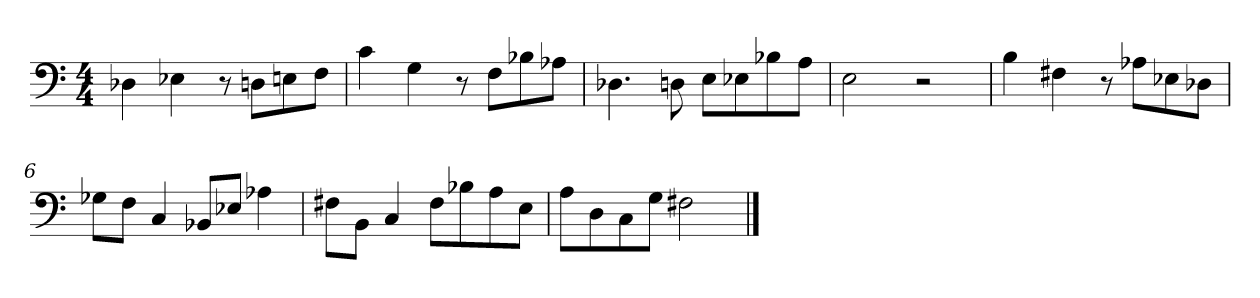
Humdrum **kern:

**kern
*part1
*staff1
*clefF4
*k[]
*M4/4
=1
4D-X\
4E-X\
8r
8Dn\L
8En\
8F\J
=2
4c\
4G\
8r
8F\L
8B-X\
8A-X\J
=3
4.D-X\
8Dn\
8E\L
8E-X\
8B-X\
8A\J
=4
2E\
2r
=5
4B\
4F#X\
8r
8A-X\L
8E-X\
8D-X\J
=6
8G-X\L
8F\J
4C/
8BB-X/L
8E-X/J
4A-X\
=7
8F#X\L
8BB\J
4C/
8F#\L
8B-X\
8A\
8E\J
=8
8A\L
8D\
8C\
8G\J
2F#X\
==
*-
